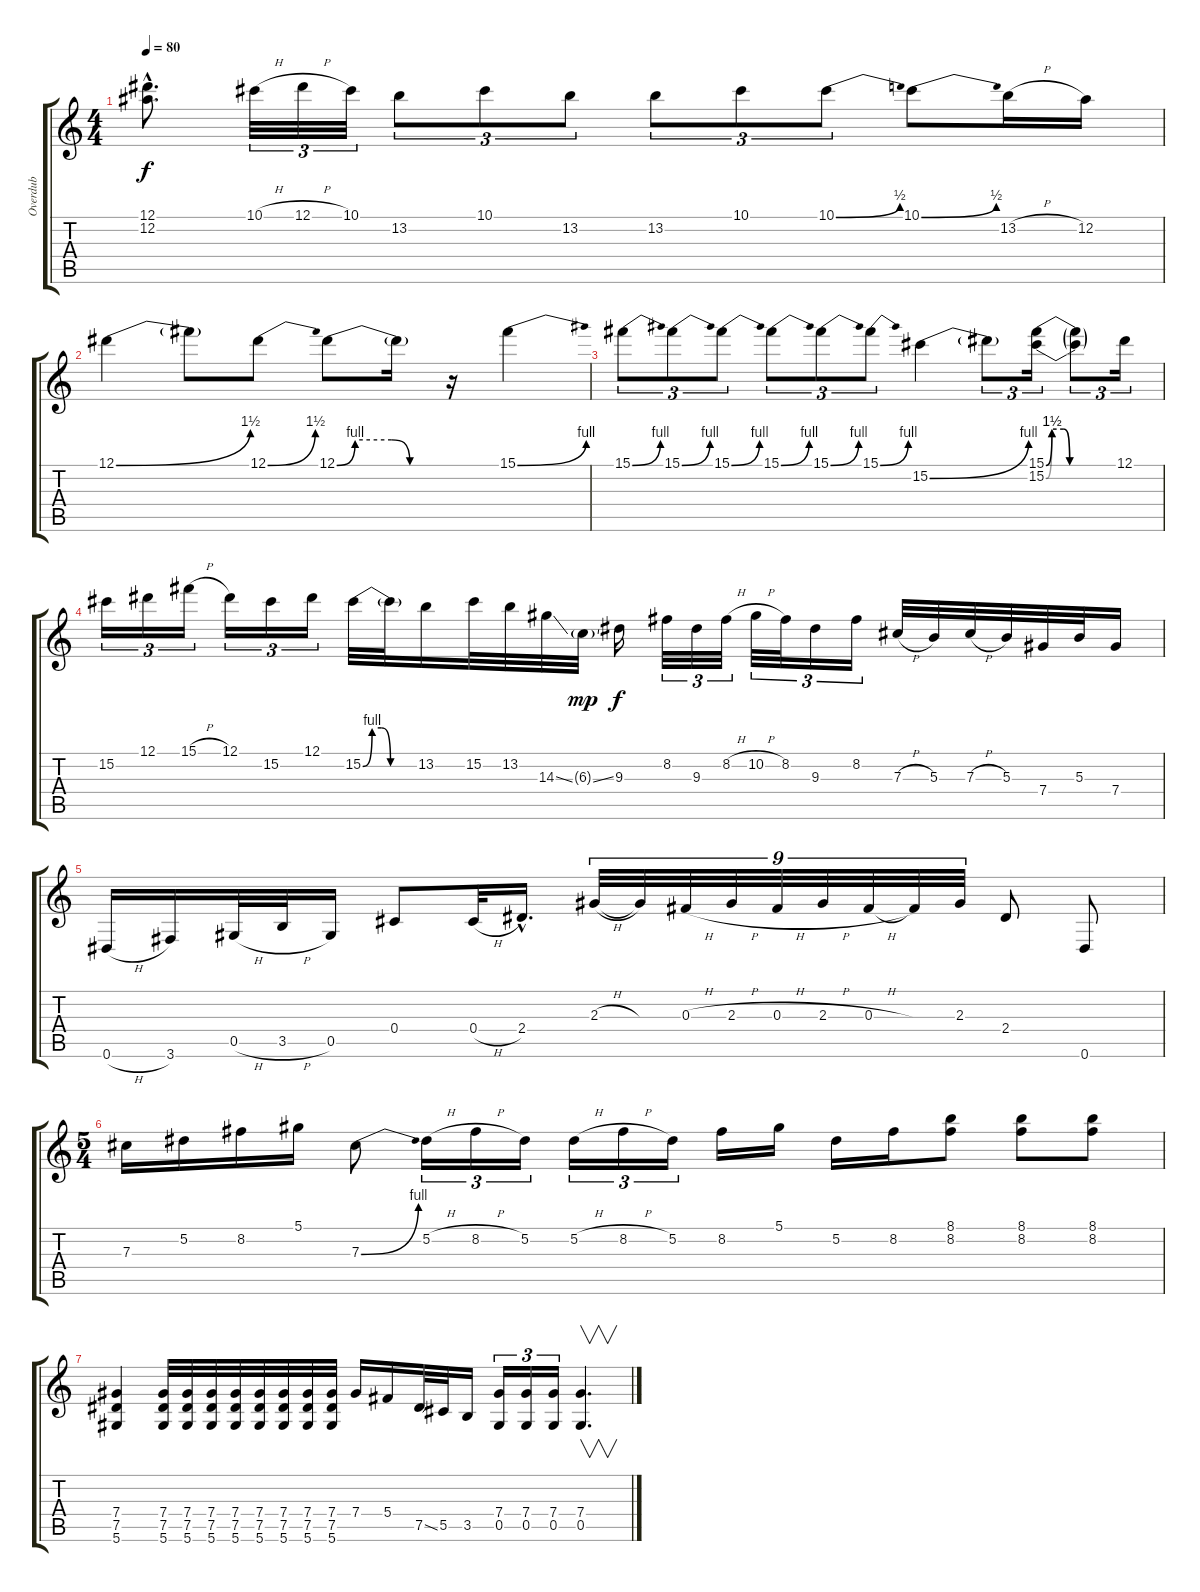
\track ("Overdub" "Overdub") {instrument fretlessbass}
\staff {score tabs}
\tuning (Eb4 Bb3 Gb3 Db3 Ab2 Eb2) {hide}
\ts (4 4)
\tempo 80
\clef g2
\ks c
(12.1{hac t} 12.2{hac t}).8{d dy f} 10.1{h}.32{tu (3 2)} 12.1{h}.32{tu (3 2)} 10.1.32{tu (3 2)} 13.2.8{tu (3 2)} 10.1.8{tu (3 2)} 13.2.8{tu (3 2)} 13.2.8{tu (3 2)} 10.1.8{tu (3 2)} 10.1{be (bend 0 0 60 2)}.8{tu (3 2)} 10.1{be (bend 0 0 60 2)}.8 13.2{h}.16 12.2.16 |
12.1{be (bend 0 0 60 6)}.4 12.1{t}.8 12.1{be (bend 0 0 60 6)}.8 12.1{be (custom 0 0 10 4 30 4 40 0 60 0)}.8 12.1{t}.16 r.16 15.1{be (bend 0 0 60 4)}.4 |
15.1{be (bend 0 0 60 4)}.8{tu (3 2)} 15.1{be (bend 0 0 60 4)}.8{tu (3 2)} 15.1{be (bend 0 0 60 4)}.8{tu (3 2)} 15.1{be (bend 0 0 60 4)}.8{tu (3 2)} 15.1{be (bend 0 0 60 4)}.8{tu (3 2)} 15.1{be (bend 0 0 60 4)}.8{tu (3 2)} 15.2{be (bend 0 0 60 4)}.4 15.2{t}.8{tu (3 2)} (15.1{be (custom 0 0 5 6 15 6 20 0 60 0)} 15.2{be (custom 0 0 5 6 15 6 20 0 60 0)}).16{tu (3 2)} (15.1{t} 15.2{t}).8{tu (3 2)} 12.1.16{tu (3 2)} |
15.2.16{tu (3 2)} 12.1.16{tu (3 2)} 15.1{h}.16{tu (3 2)} 12.1.16{tu (3 2)} 15.2.16{tu (3 2)} 12.1.16{tu (3 2)} 15.2{be (custom 0 0 10 4 20 4 30 0 60 0)}.32 15.2{t}.32 13.2.16 15.2.32 13.2.32 14.3{ss}.32 6.3{ss g}.32{dy mp} 9.3.16{dy f} 8.2.32{tu (3 2)} 9.3.32{tu (3 2)} 8.2{h}.32{tu (3 2)} 10.2{h}.32{tu (3 2)} 8.2.32{tu (3 2)} 9.3.16{tu (3 2)} 8.2.16{tu (3 2)} 7.3{h}.32 5.3.32 7.3{h}.32 5.3.32 7.4.32 5.3.32 7.4.16 |
0.6{h}.16 3.6.16 0.5{h}.32 3.5{h}.32 0.5.16 0.4.8 0.4{h}.32 2.4{hac}.16{d} 2.3{h}.32{tu (9 8)} 2.3{t}.32{tu (9 8)} 0.3{h}.32{tu (9 8)} 2.3{h}.32{tu (9 8)} 0.3{h}.32{tu (9 8)} 2.3{h}.32{tu (9 8)} 0.3{h}.32{tu (9 8)} 0.3{t}.32{tu (9 8)} 2.3.32{tu (9 8)} 2.4.8 0.6.8 |
\ts (5 4)
7.3.16 5.2.16 8.2.16 5.1.16 7.3{be (bend 0 0 60 4)}.8 5.2{h}.16{tu (3 2)} 8.2{h}.16{tu (3 2)} 5.2.16{tu (3 2)} 5.2{h}.16{tu (3 2)} 8.2{h}.16{tu (3 2)} 5.2.16{tu (3 2)} 8.2.16 5.1.16 5.2.16 8.2.16 (8.1 8.2).8 (8.1 8.2).8 (8.1 8.2).8 |
(7.4 7.5 5.6).4 (7.4 7.5 5.6).32 (7.4 7.5 5.6).32 (7.4 7.5 5.6).32 (7.4 7.5 5.6).32 (7.4 7.5 5.6).32 (7.4 7.5 5.6).32 (7.4 7.5 5.6).32 (7.4 7.5 5.6).32 7.4.16 5.4.16 7.5{ss}.32 5.5.32 3.5.16 (7.4 0.5).16{tu (3 2)} (7.4 0.5).16{tu (3 2)} (7.4 0.5).16{tu (3 2)} (7.4 0.5).4{v d}
